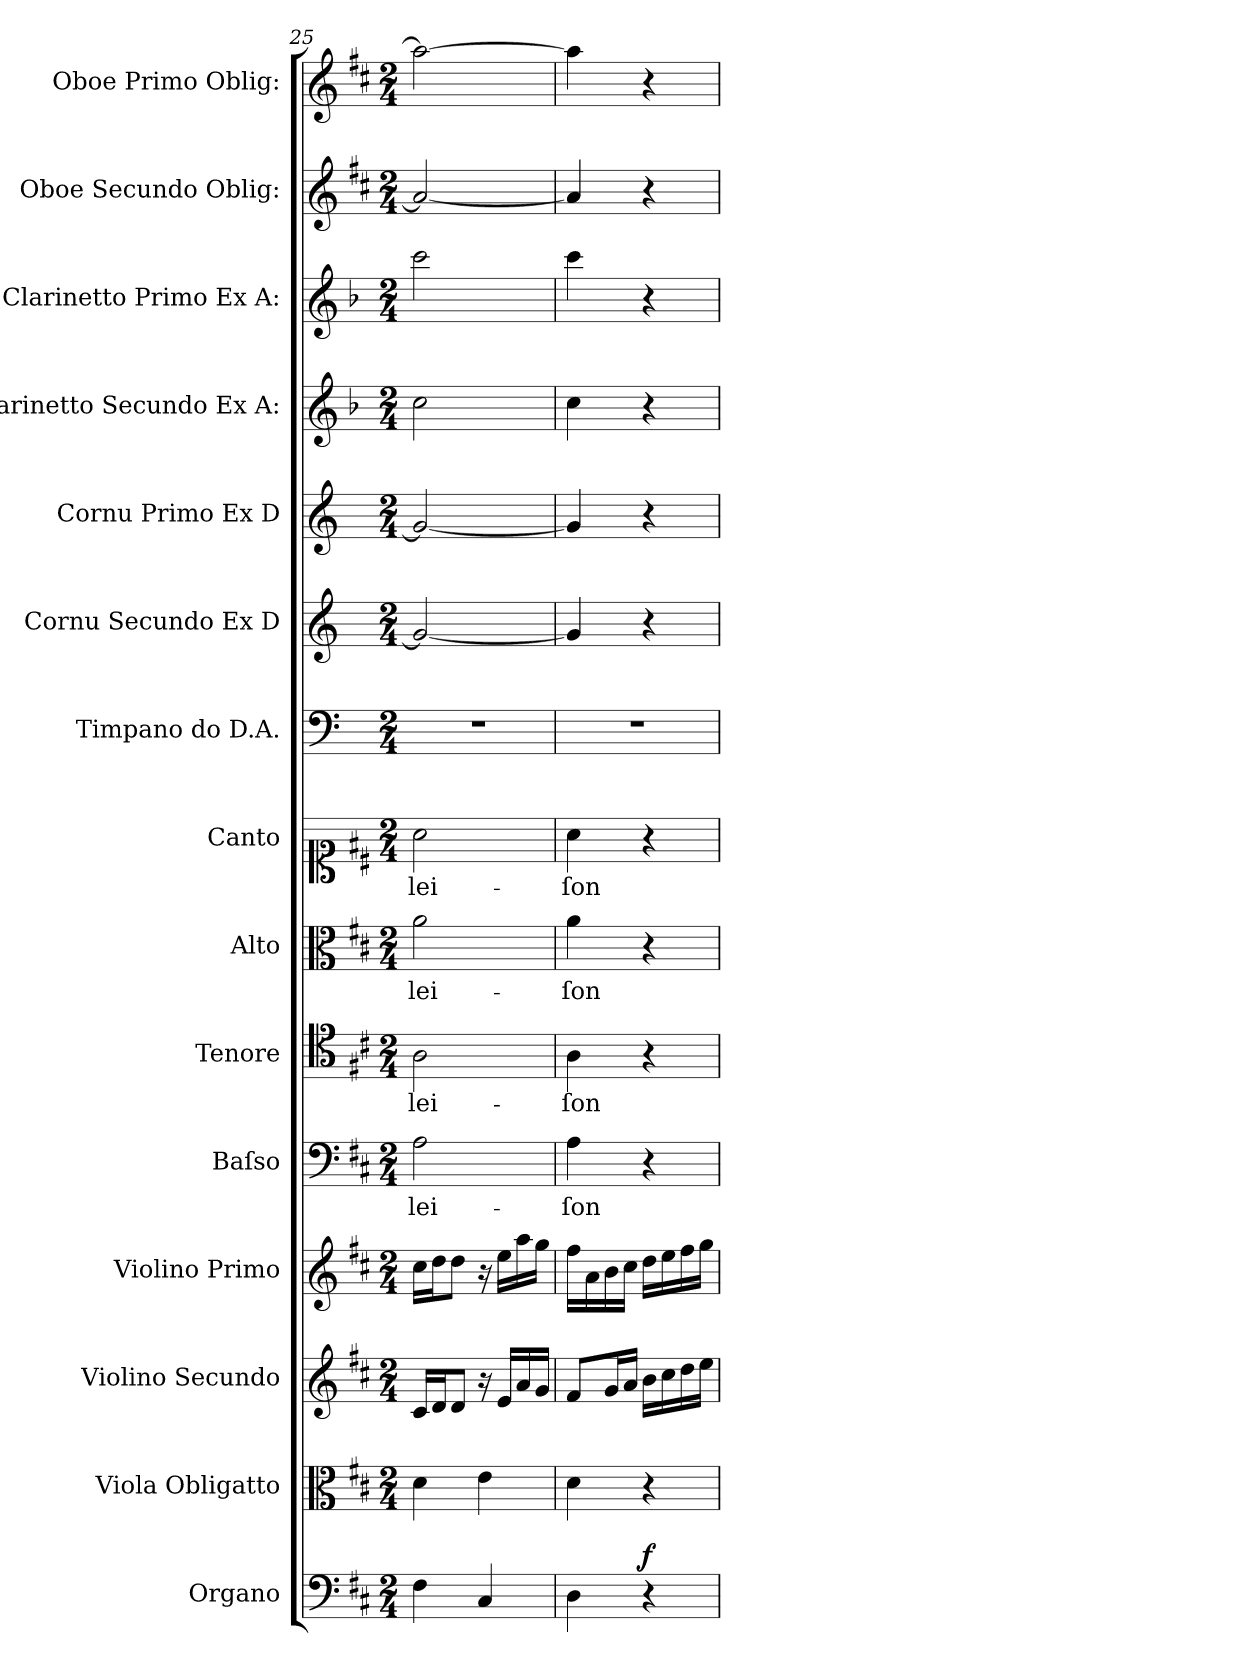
**kern	**dynam	**kern	**kern	**kern	**kern	**text	**kern	**text	**kern	**text	**kern	**text	**kern	**kern	**kern	**kern	**kern	**kern	**kern
*part15	*part15	*part14	*part13	*part12	*part11	*part11	*part10	*part10	*part9	*part9	*part8	*part8	*part7	*part6	*part5	*part4	*part3	*part2	*part1
*staff15	*staff15	*staff14	*staff13	*staff12	*staff11	*staff11	*staff10	*staff10	*staff9	*staff9	*staff8	*staff8	*staff7	*staff6	*staff5	*staff4	*staff3	*staff2	*staff1
*I"Organo	*	*I"Viola Obligatto	*I"Violino Secundo	*I"Violino Primo	*I"Baſso	*	*I"Tenore	*	*I"Alto	*	*I"Canto	*	*I"Timpano do D.A.	*I"Cornu Secundo Ex D	*I"Cornu Primo Ex D	*I"Clarinetto Secundo Ex A:	*I"Clarinetto Primo Ex A:	*I"Oboe Secundo Oblig:	*I"Oboe Primo Oblig:
*I'org	*	*I'vla obl	*I'vl 2	*I'vl 1	*I'B	*	*I'T	*	*I'A	*	*	*	*I'timp	*	*	*I'cl 2 in A	*I'cl 1 in A	*I'ob 2	*I'ob 1
*clefF4	*	*clefC3	*clefG2	*clefG2	*clefF4	*	*clefC4	*	*clefC3	*	*clefC1	*	*clefF4	*clefG2	*clefG2	*clefG2	*clefG2	*clefG2	*clefG2
*	*	*	*	*	*	*	*	*	*	*	*	*	*	*ITrd-1c-2	*ITrd-1c-2	*ITrd2c3	*ITrd2c3	*	*
*k[f#c#]	*	*k[f#c#]	*k[f#c#]	*k[f#c#]	*k[f#c#]	*	*k[f#c#]	*	*k[f#c#]	*	*k[f#c#]	*	*k[]	*k[f#c#]	*k[f#c#]	*k[f#c#]	*k[f#c#]	*k[f#c#]	*k[f#c#]
*D:	*	*D:	*D:	*D:	*D:	*	*D:	*	*D:	*	*D:	*	*	*	*	*D:	*D:	*D:	*D:
*M2/4	*	*M2/4	*M2/4	*M2/4	*M2/4	*	*M2/4	*	*M2/4	*	*M2/4	*	*M2/4	*M2/4	*M2/4	*M2/4	*M2/4	*M2/4	*M2/4
=25	=25	=25	=25	=25	=25	=25	=25	=25	=25	=25	=25	=25	=25	=25	=25	=25	=25	=25	=25
!	!	!	!	!	!	!LO:LY:i	!	!LO:LY:i	!	!LO:LY:i	!	!LO:LY:i	!	!	!	!	!	!	!
4F#\	.	4d\	16c#/LL	16cc#\LL	2A\	-lei-	2A\	-lei-	2a\	-lei-	2a\	-lei-	2r	2a/_	2a/_	2a\	2aa\	2a/_	2aa\_
.	.	.	16d/J	16dd\J	.	.	.	.	.	.	.	.	.	.	.	.	.	.	.
.	.	.	8d/J	8dd\J	.	.	.	.	.	.	.	.	.	.	.	.	.	.	.
4C#/	.	4e\	16r	16r	.	.	.	.	.	.	.	.	.	.	.	.	.	.	.
.	.	.	16e/LL	16ee\LL	.	.	.	.	.	.	.	.	.	.	.	.	.	.	.
.	.	.	16a/	16aa\	.	.	.	.	.	.	.	.	.	.	.	.	.	.	.
.	.	.	16g/JJ	16gg\JJ	.	.	.	.	.	.	.	.	.	.	.	.	.	.	.
=26	=26	=26	=26	=26	=26	=26	=26	=26	=26	=26	=26	=26	=26	=26	=26	=26	=26	=26	=26
!	!	!	!	!	!	!LO:LY:i	!	!LO:LY:i	!	!LO:LY:i	!	!LO:LY:i	!	!	!	!	!	!	!
4D\	.	4d\	8f#/L	16ff#\LL	4A\	-ſon	4A\	-ſon	4a\	-ſon	4a\	-ſon	2r	4a/]	4a/]	4a\	4aa\	4a/]	4aa\]
.	.	.	.	16a\	.	.	.	.	.	.	.	.	.	.	.	.	.	.	.
.	.	.	16g/L	16b\	.	.	.	.	.	.	.	.	.	.	.	.	.	.	.
.	.	.	16a/JJ	16cc#\JJ	.	.	.	.	.	.	.	.	.	.	.	.	.	.	.
!	!LO:DY:a	!	!	!	!	!	!	!	!	!	!	!	!	!	!	!	!	!	!
4r	f	4r	16b\LL	16dd\LL	4r	.	4r	.	4r	.	4r	.	.	4r	4r	4r	4r	4r	4r
.	.	.	16cc#\	16ee\	.	.	.	.	.	.	.	.	.	.	.	.	.	.	.
.	.	.	16dd\	16ff#\	.	.	.	.	.	.	.	.	.	.	.	.	.	.	.
.	.	.	16ee\JJ	16gg\JJ	.	.	.	.	.	.	.	.	.	.	.	.	.	.	.
=	=	=	=	=	=	=	=	=	=	=	=	=	=	=	=	=	=	=	=
*-	*-	*-	*-	*-	*-	*-	*-	*-	*-	*-	*-	*-	*-	*-	*-	*-	*-	*-	*-
